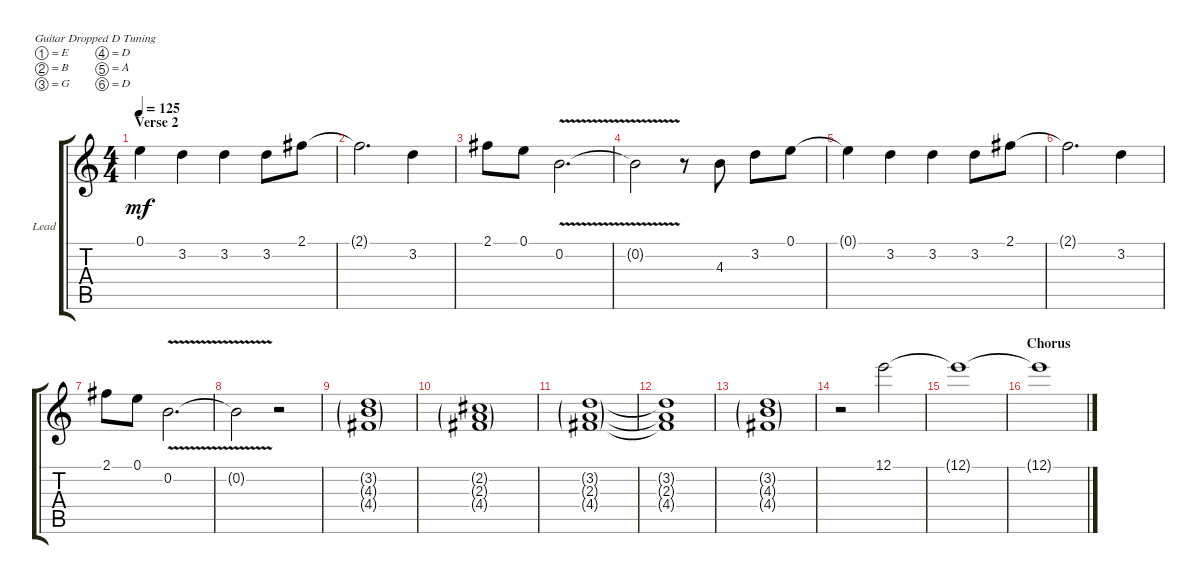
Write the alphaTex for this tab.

\defaultSystemsLayout 4
\bracketExtendMode groupsimilarinstruments
\firstSystemTrackNameOrientation horizontal
\otherSystemsTrackNameOrientation horizontal
\track ("Lead Guitar" "Lead") {instrument electricguitarclean}
\staff {score tabs}
\tuning (E4 B3 G3 D3 A2 D2)
\ts (4 4)
\section ("" "Verse 2")
\tempo 125
\clef g2
\ks c
0.1{t}.4{dy mf} 3.2.4 3.2.4 3.2.8 2.1.8 |
2.1{t}.2{d} 3.2.4 |
2.1.8 0.1.8 0.2{v}.2{d} |
0.2{v t}.2 r.8 4.3.8 3.2.8 0.1.8 |
0.1{t}.4 3.2.4 3.2.4 3.2.8 2.1.8 |
2.1{t}.2{d} 3.2.4 |
2.1.8 0.1.8 0.2{v}.2{d} |
0.2{v t}.2 r.2 |
(3.2{g} 4.3{g} 4.4{g}).1 |
(2.2{g} 2.3{g} 4.4{g}).1 |
(3.2{g} 2.3{g} 4.4{g}).1 |
(3.2{t} 2.3{t} 4.4{t}).1 |
(3.2{g} 4.3{g} 4.4{g}).1 |
r.2 12.1.2 |
12.1{t}.1 |
\section ("" "Chorus")
12.1{t}.1
